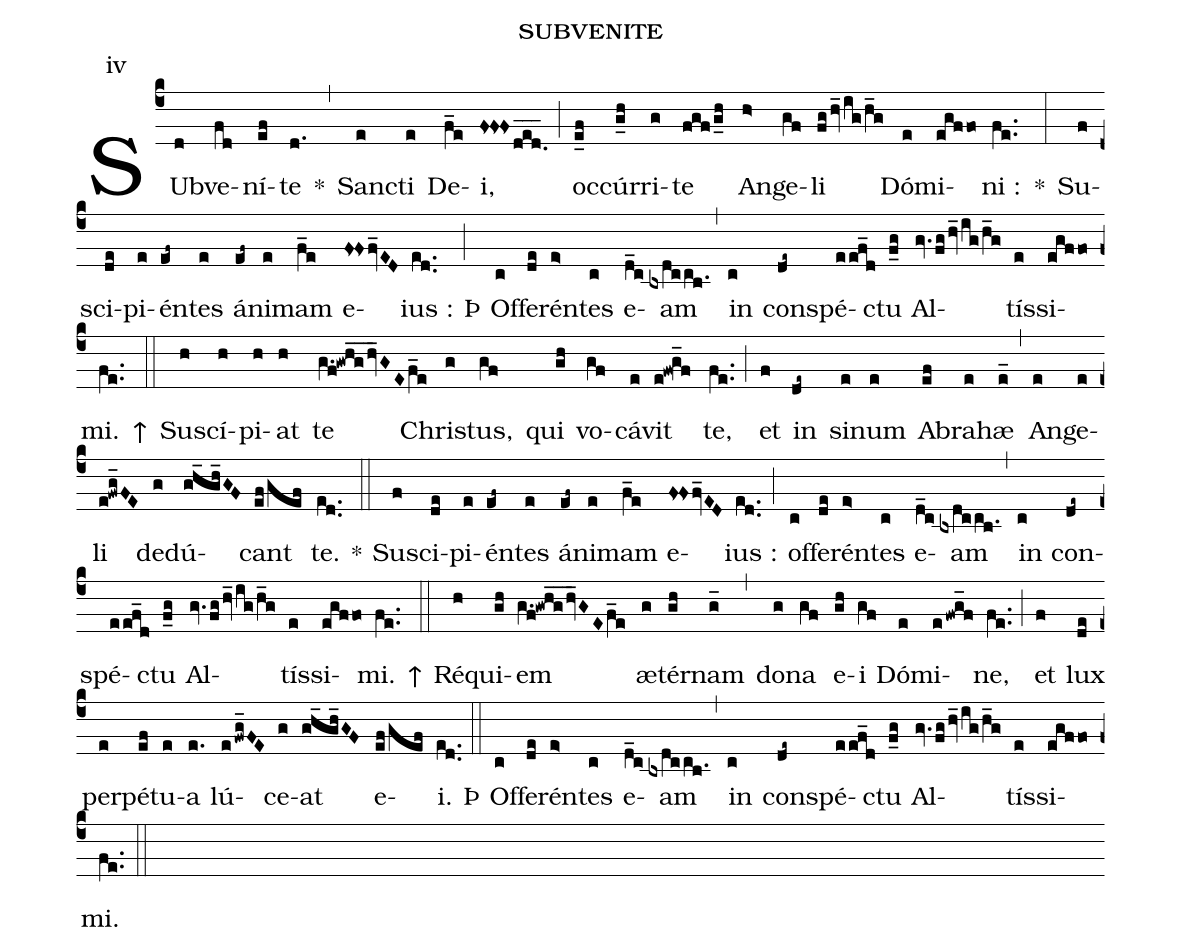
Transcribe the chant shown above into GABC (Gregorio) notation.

name: subvenite;
mode: iv;
%%
(c4) SUb(d)ve(fd)ní(ef)te(d.) *(,) San(e)cti(e) De(f_e)i,(F>!F>!F>ded___.) (;) oc(e_f)cúr(g_h)ri(g)te(fgf/g_h) An(h>)ge(gf)li(fghv_ig/h_g) Dó(e)mi(egffo)ni~:(fe..) *(:) Su(f)sci(de)pi(e)én(ef~)tes(e) á(ef~)ni(e)mam(f_e) e(F>!F>/fv_ED)ius~:(ed..) Þ(;) Of(c)fe(de)rén(e>)tes(c) e(d_c)am(bxdccb.) (,) in(c) con(de~)spé(eef_d)ctu(f_g) Al(gv.fghv_/ig/h_g)tís(e)si(egffo)mi.(fe..) ↑(::) Su(h)scí(h)pi(h)at(h) te(g.f!gwhg__/hv_GEf_e) Chri(g)stus,(gf) qui(gh) vo(gf)cá(e)vit(e!fw!g_f) te,(fe..) (;) et(f) in(de~) si(e)num(e) A(ef)bra(e)hæ(e_) (,) An(e)ge(e)li(e!fwg_FE) de(g)dú(gh_gh_GF)cant(ef/gef) te.(ed..) *(::) Su(f)sci(de)pi(e)én(ef~)tes(e) á(ef~)ni(e)mam(f_e) e(F>!F>/fv_ED)ius~:(ed..) (;) of(c)fe(de)rén(e>)tes(c) e(d_c)am(bxdccb.) (,) in(c) con(de~)spé(eef_d)ctu(f_g) Al(gv.fghv_/ig/h_g)tís(e)si(egffo)mi.(fe..) ↑(::) Ré(h)qui(gh)em(g.f!gwhg__hv_GEf_e) æ(g)tér(gh)nam(g_) (,) do(g)na(gf) e(gh)i(gf) Dó(e)mi(efwg_f)ne,(fe..) (;) et(f) lux(de) per(e)pé(ef)tu(e)a(e.) lú(efwg_FE)ce(g)at(gh_gh_GF) e(ef/gef)i.(ed..) Þ(::) Of(c)fe(de)rén(e>)tes(c) e(d_c)am(bxdccb.) (,) in(c) con(de~)spé(eef_d)ctu(f_g) Al(gv.fghv_/ig/h_g)tís(e)si(egffo)mi.(fe..) (::)
